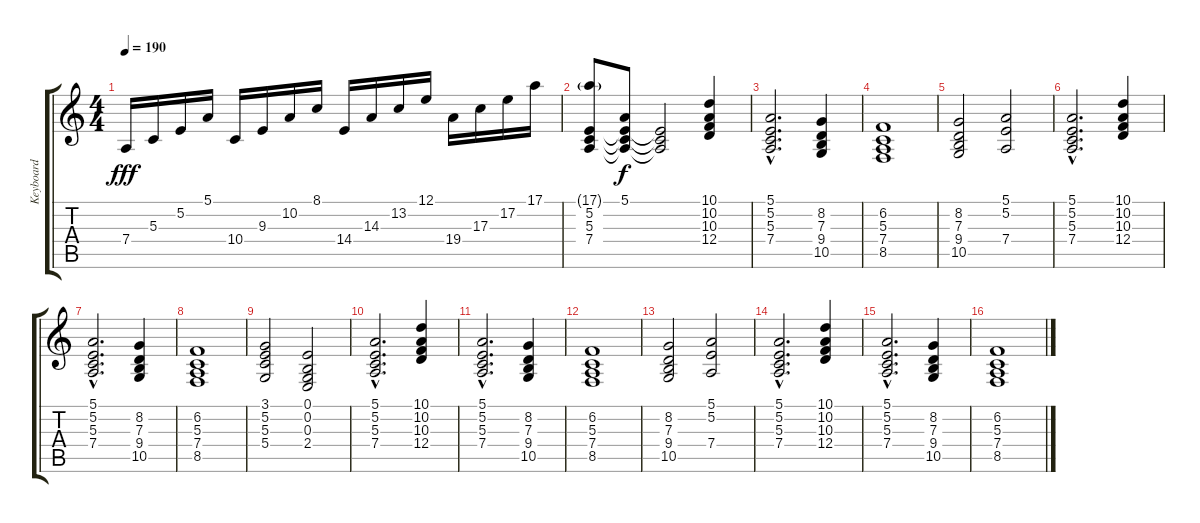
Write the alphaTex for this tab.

\track ("Keyboard" "Keyboard") {instrument stringensemble1}
\staff {score tabs}
\tuning (E4 B3 G3 D3 A2 E2) {hide}
\ts (4 4)
\tempo 190
\clef g2
\ks c
7.4.16{dy fff} 5.3.16 5.2.16 5.1.16 10.4.16 9.3.16 10.2.16 8.1.16 14.4.16 14.3.16 13.2.16 12.1.16 19.4.16 17.3.16 17.2.16 17.1.16 |
(17.1{g} 5.2 5.3 7.4).8 (5.1 5.2{t} 5.3{t} 7.4{t}).8{dy f} (5.2{t} 5.3{t} 7.4{t}).2 (10.1 10.2 10.3 12.4).4 |
(5.1{hac} 5.2{hac} 5.3{hac} 7.4{hac}).2{d} (8.2 7.3 9.4 10.5).4 |
(6.2 5.3 7.4 8.5).1 |
(8.2 7.3 9.4 10.5).2 (5.1 5.2 7.4).2 |
(5.1{hac} 5.2{hac} 5.3{hac} 7.4{hac}).2{d} (10.1 10.2 10.3 12.4).4 |
(5.1{hac} 5.2{hac} 5.3{hac} 7.4{hac}).2{d} (8.2 7.3 9.4 10.5).4 |
(6.2 5.3 7.4 8.5).1 |
(3.1 5.2 5.3 5.4).2 (0.1 0.2 0.3 2.4).2 |
(5.1{hac} 5.2{hac} 5.3{hac} 7.4{hac}).2{d} (10.1 10.2 10.3 12.4).4 |
(5.1{hac} 5.2{hac} 5.3{hac} 7.4{hac}).2{d} (8.2 7.3 9.4 10.5).4 |
(6.2 5.3 7.4 8.5).1 |
(8.2 7.3 9.4 10.5).2 (5.1 5.2 7.4).2 |
(5.1{hac} 5.2{hac} 5.3{hac} 7.4{hac}).2{d} (10.1 10.2 10.3 12.4).4 |
(5.1{hac} 5.2{hac} 5.3{hac} 7.4{hac}).2{d} (8.2 7.3 9.4 10.5).4 |
(6.2 5.3 7.4 8.5).1
